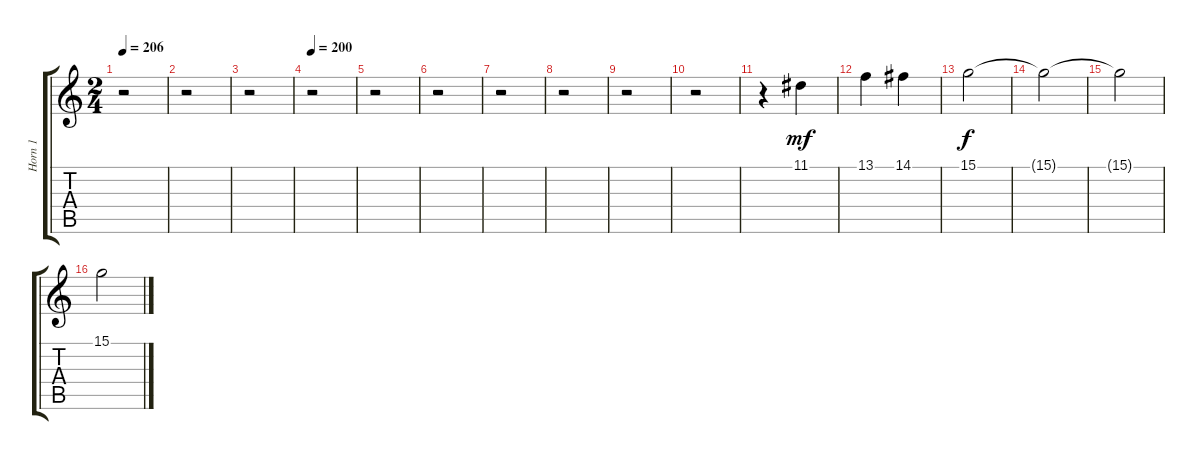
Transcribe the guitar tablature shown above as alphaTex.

\track ("Horn 1" "Horn 1") {instrument frenchhorn}
\staff {score tabs}
\tuning (E4 B3 G3 D3 A2 E2) {hide}
\ts (2 4)
\tempo 206
\clef g2
\ks c
r.2{dy f} |
r.2 |
r.2 |
\tempo 200
r.2 |
r.2 |
r.2 |
r.2 |
r.2 |
r.2 |
r.2 |
r.4 11.1.4{dy mf} |
13.1.4 14.1.4 |
15.1.2{dy f} |
15.1{t}.2 |
15.1{t}.2 |
15.1.2
